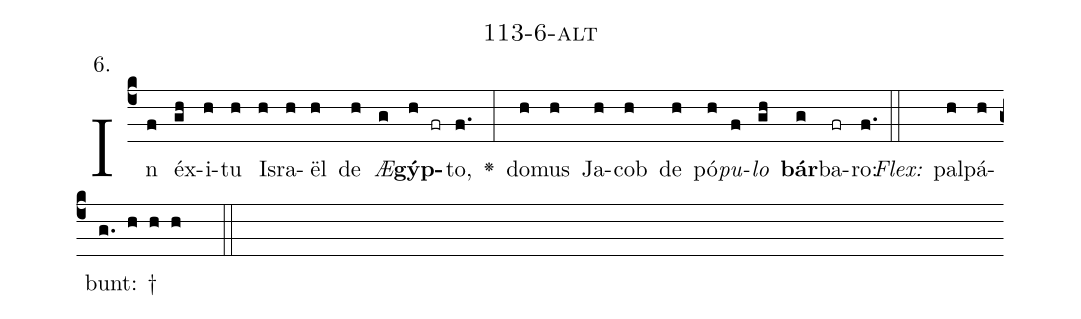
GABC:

name: 113-6-alt;
annotation: 6.;
%%
(c4)In(f) éx(gh)i(h)tu(h) Is(h)ra(h)ël(h) de(h) <i>Æ</i>(g)<b>gýp</b>(h fr)to,(f.) <v>\greheightstar</v>(:) do(h)mus(h) Ja(h)cob(h) de(h) pó(h)<i>pu</i>(f)<i>lo</i>(gh) <b>bár</b>(g)ba(fr)ro:(f.) (::)
<i>Flex:</i>()  pal(h)pá(h)bunt: †(g. h h h  ::)

%E(h) u(h) o(f) u(gh) a(g) e.(f.) (::)
